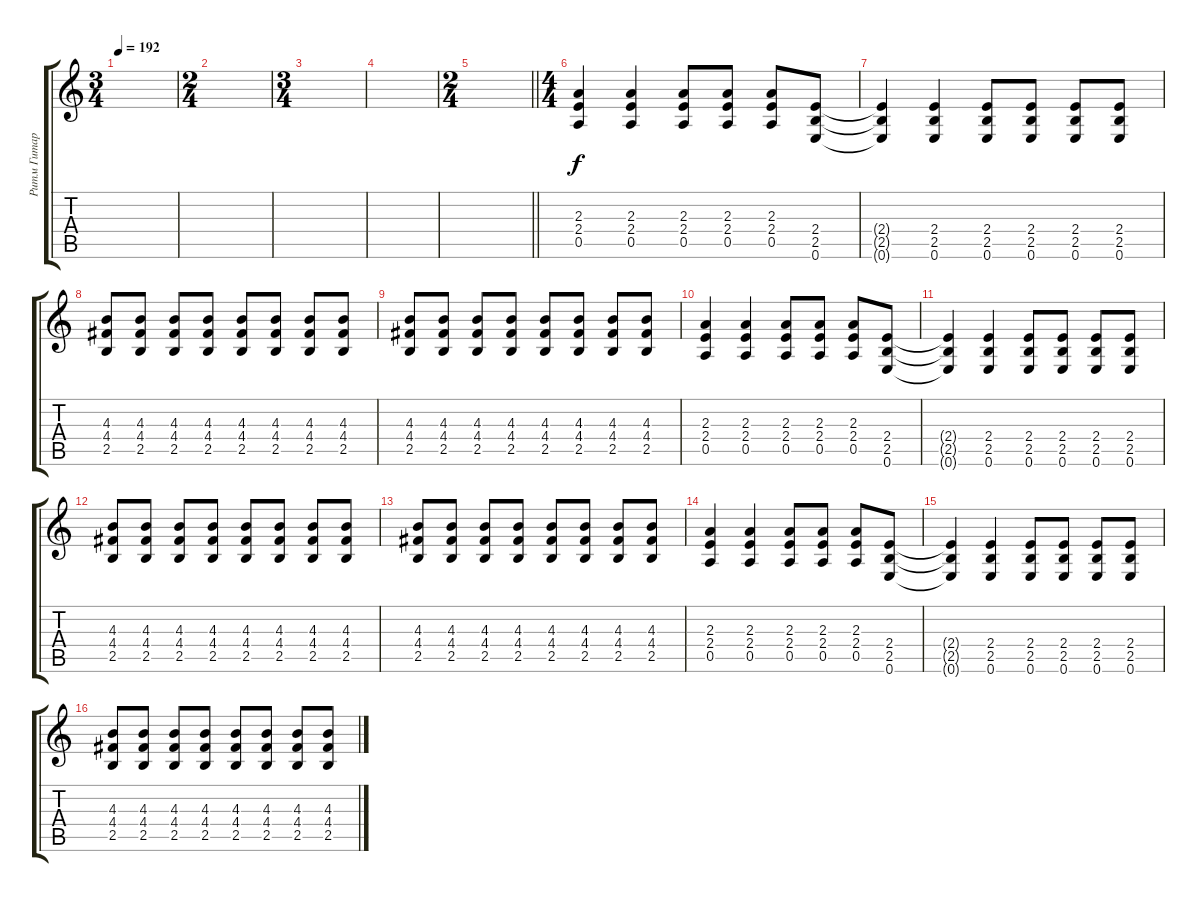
\track ("Ритм Гитара (Bizzy D)" "Ритм Гитар") {instrument overdrivenguitar}
\staff {score tabs}
\tuning (E4 B3 G3 D3 A2 E2) {hide}
\ts (3 4)
\tempo 192
\clef g2
\ks c
|
\ts (2 4)
|
\ts (3 4)
|
|
\ts (2 4)
\barLineRight lightlight
|
\ts (4 4)
(2.3 2.4 0.5).4 (2.3 2.4 0.5).4 (2.3 2.4 0.5).8 (2.3 2.4 0.5).8 (2.3 2.4 0.5).8 (2.4 2.5 0.6).8 |
(2.4{t} 2.5{t} 0.6{t}).4 (2.4 2.5 0.6).4 (2.4 2.5 0.6).8 (2.4 2.5 0.6).8 (2.4 2.5 0.6).8 (2.4 2.5 0.6).8 |
(4.3 4.4 2.5).8 (4.3 4.4 2.5).8 (4.3 4.4 2.5).8 (4.3 4.4 2.5).8 (4.3 4.4 2.5).8 (4.3 4.4 2.5).8 (4.3 4.4 2.5).8 (4.3 4.4 2.5).8 |
(4.3 4.4 2.5).8 (4.3 4.4 2.5).8 (4.3 4.4 2.5).8 (4.3 4.4 2.5).8 (4.3 4.4 2.5).8 (4.3 4.4 2.5).8 (4.3 4.4 2.5).8 (4.3 4.4 2.5).8 |
(2.3 2.4 0.5).4 (2.3 2.4 0.5).4 (2.3 2.4 0.5).8 (2.3 2.4 0.5).8 (2.3 2.4 0.5).8 (2.4 2.5 0.6).8 |
(2.4{t} 2.5{t} 0.6{t}).4 (2.4 2.5 0.6).4 (2.4 2.5 0.6).8 (2.4 2.5 0.6).8 (2.4 2.5 0.6).8 (2.4 2.5 0.6).8 |
(4.3 4.4 2.5).8 (4.3 4.4 2.5).8 (4.3 4.4 2.5).8 (4.3 4.4 2.5).8 (4.3 4.4 2.5).8 (4.3 4.4 2.5).8 (4.3 4.4 2.5).8 (4.3 4.4 2.5).8 |
(4.3 4.4 2.5).8 (4.3 4.4 2.5).8 (4.3 4.4 2.5).8 (4.3 4.4 2.5).8 (4.3 4.4 2.5).8 (4.3 4.4 2.5).8 (4.3 4.4 2.5).8 (4.3 4.4 2.5).8 |
(2.3 2.4 0.5).4 (2.3 2.4 0.5).4 (2.3 2.4 0.5).8 (2.3 2.4 0.5).8 (2.3 2.4 0.5).8 (2.4 2.5 0.6).8 |
(2.4{t} 2.5{t} 0.6{t}).4 (2.4 2.5 0.6).4 (2.4 2.5 0.6).8 (2.4 2.5 0.6).8 (2.4 2.5 0.6).8 (2.4 2.5 0.6).8 |
(4.3 4.4 2.5).8 (4.3 4.4 2.5).8 (4.3 4.4 2.5).8 (4.3 4.4 2.5).8 (4.3 4.4 2.5).8 (4.3 4.4 2.5).8 (4.3 4.4 2.5).8 (4.3 4.4 2.5).8
